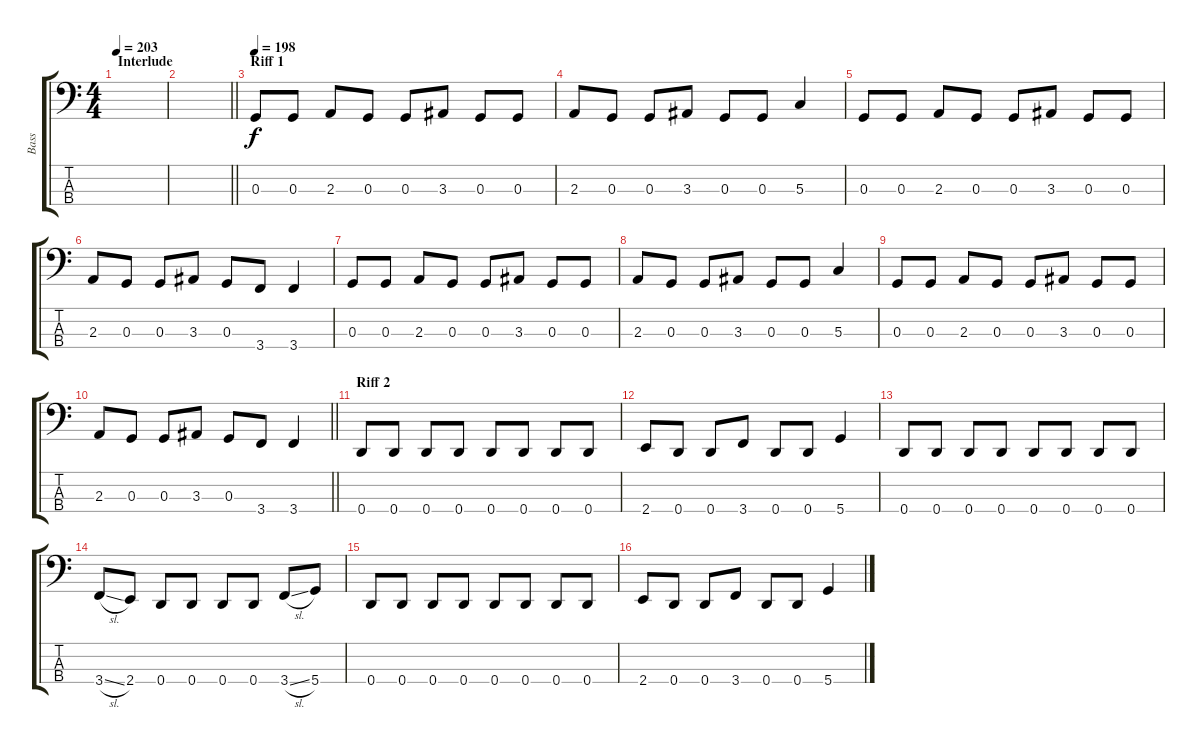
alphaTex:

\track ("Bass" "Bass") {instrument electricbasspick}
\staff {score tabs}
\tuning (F2 C2 G1 D1) {hide}
\ts (4 4)
\section ("" "Interlude")
\tempo 203
\clef f4
\ks c
|
\barLineRight lightlight
|
\section ("" "Riff 1")
\tempo 198
0.3.8 0.3.8 2.3.8 0.3.8 0.3.8 3.3.8 0.3.8 0.3.8 |
2.3.8 0.3.8 0.3.8 3.3.8 0.3.8 0.3.8 5.3.4 |
0.3.8 0.3.8 2.3.8 0.3.8 0.3.8 3.3.8 0.3.8 0.3.8 |
2.3.8 0.3.8 0.3.8 3.3.8 0.3.8 3.4.8 3.4.4 |
0.3.8 0.3.8 2.3.8 0.3.8 0.3.8 3.3.8 0.3.8 0.3.8 |
2.3.8 0.3.8 0.3.8 3.3.8 0.3.8 0.3.8 5.3.4 |
0.3.8 0.3.8 2.3.8 0.3.8 0.3.8 3.3.8 0.3.8 0.3.8 |
\barLineRight lightlight
2.3.8 0.3.8 0.3.8 3.3.8 0.3.8 3.4.8 3.4.4 |
\section ("" "Riff 2")
0.4.8 0.4.8 0.4.8 0.4.8 0.4.8 0.4.8 0.4.8 0.4.8 |
2.4.8 0.4.8 0.4.8 3.4.8 0.4.8 0.4.8 5.4.4 |
0.4.8 0.4.8 0.4.8 0.4.8 0.4.8 0.4.8 0.4.8 0.4.8 |
3.4{sl}.8 2.4.8 0.4.8 0.4.8 0.4.8 0.4.8 3.4{sl}.8 5.4.8 |
0.4.8 0.4.8 0.4.8 0.4.8 0.4.8 0.4.8 0.4.8 0.4.8 |
2.4.8 0.4.8 0.4.8 3.4.8 0.4.8 0.4.8 5.4.4
